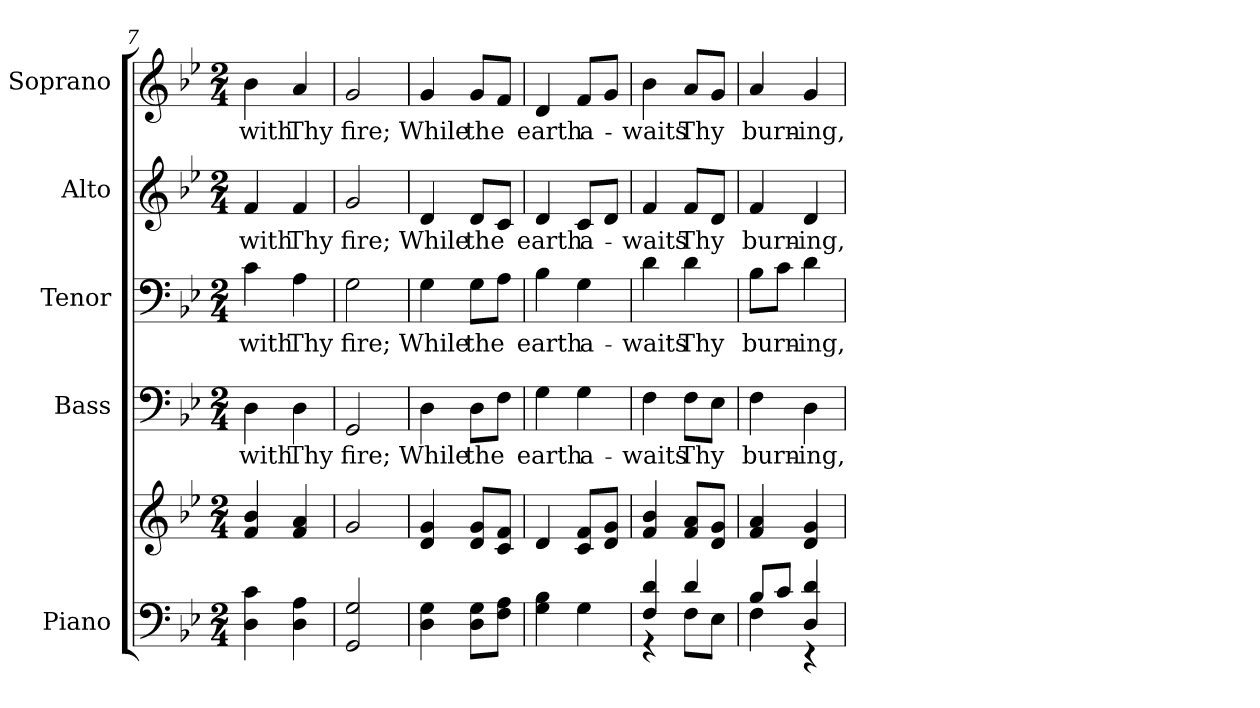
**kern	**kern	**kern	**text	**kern	**text	**kern	**text	**kern	**text
*part5	*part5	*part4	*part4	*part3	*part3	*part2	*part2	*part1	*part1
*staff6	*staff5	*staff4	*staff4	*staff3	*staff3	*staff2	*staff2	*staff1	*staff1
*I"Piano	*	*I"Bass	*	*I"Tenor	*	*I"Alto	*	*I"Soprano	*
*I'Pno.	*	*I'B.	*	*I'T.	*	*I'A.	*	*I'S.	*
*clefF4	*clefG2	*clefF4	*	*clefF4	*	*clefG2	*	*clefG2	*
*k[b-e-]	*k[b-e-]	*k[b-e-]	*	*k[b-e-]	*	*k[b-e-]	*	*k[b-e-]	*
*B-:	*B-:	*B-:	*	*B-:	*	*B-:	*	*B-:	*
*M2/4	*M2/4	*M2/4	*	*M2/4	*	*M2/4	*	*M2/4	*
=7	=7	=7	=7	=7	=7	=7	=7	=7	=7
!	!	!	!LO:LY:b:color=#000000	!	!	!	!	!	!
!	!	!	!	!	!LO:LY:b:color=#000000	!	!	!	!
!	!	!	!	!	!	!	!LO:LY:b:color=#000000	!	!
!	!	!	!	!	!	!	!	!	!LO:LY:b:color=#000000
4Di\ 4ci	4fi/ 4b-i	4Di\	with	4ci\	with	4fi/	with	4b-i\	with
!	!	!	!LO:LY:b:color=#000000	!	!	!	!	!	!
!	!	!	!	!	!LO:LY:b:color=#000000	!	!	!	!
!	!	!	!	!	!	!	!LO:LY:b:color=#000000	!	!
!	!	!	!	!	!	!	!	!	!LO:LY:b:color=#000000
4Di\ 4Ai	4fi/ 4ai	4Di\	Thy	4Ai\	Thy	4fi/	Thy	4ai/	Thy
=8	=8	=8	=8	=8	=8	=8	=8	=8	=8
!	!	!	!LO:LY:b:color=#000000	!	!	!	!	!	!
!	!	!	!	!	!LO:LY:b:color=#000000	!	!	!	!
!	!	!	!	!	!	!	!LO:LY:b:color=#000000	!	!
!	!	!	!	!	!	!	!	!	!LO:LY:b:color=#000000
2GGi/ 2Gi	2gi/	2GGi/	fire;	2Gi\	fire;	2gi/	fire;	2gi/	fire;
!!LO:PB:g=z
=9	=9	=9	=9	=9	=9	=9	=9	=9	=9
!	!	!	!LO:LY:b:color=#000000	!	!	!	!	!	!
!	!	!	!	!	!LO:LY:b:color=#000000	!	!	!	!
!	!	!	!	!	!	!	!LO:LY:b:color=#000000	!	!
!	!	!	!	!	!	!	!	!	!LO:LY:b:color=#000000
4Di\ 4Gi	4di/ 4gi	4Di\	While	4Gi\	While	4di/	While	4gi/	While
!	!	!	!LO:LY:b:color=#000000	!	!	!	!	!	!
!	!	!	!	!	!LO:LY:b:color=#000000	!	!	!	!
!	!	!	!	!	!	!	!LO:LY:b:color=#000000	!	!
!	!	!	!	!	!	!	!	!	!LO:LY:b:color=#000000
8Di\ 8GiL	8di/ 8giL	8Di\L	the	8Gi\L	the	8di/L	the	8gi/L	the
8Fi\ 8AiJ	8ci/ 8fiJ	8Fi\J	.	8Ai\J	.	8ci/J	.	8fi/J	.
=10	=10	=10	=10	=10	=10	=10	=10	=10	=10
!	!	!	!LO:LY:b:color=#000000	!	!	!	!	!	!
!	!	!	!	!	!LO:LY:b:color=#000000	!	!	!	!
!	!	!	!	!	!	!	!LO:LY:b:color=#000000	!	!
!	!	!	!	!	!	!	!	!	!LO:LY:b:color=#000000
4Gi\ 4B-i	4di/	4Gi\	earth	4B-i\	earth	4di/	earth	4di/	earth
!	!	!	!LO:LY:b:color=#000000	!	!	!	!	!	!
!	!	!	!	!	!LO:LY:b:color=#000000	!	!	!	!
!	!	!	!	!	!	!	!LO:LY:b:color=#000000	!	!
!	!	!	!	!	!	!	!	!	!LO:LY:b:color=#000000
4Gi\	8ci/ 8fiL	4Gi\	a-	4Gi\	a-	8ci/L	a-	8fi/L	a-
.	8di/ 8giJ	.	.	.	.	8di/J	.	8gi/J	.
=11	=11	=11	=11	=11	=11	=11	=11	=11	=11
*^	*	*	*	*	*	*	*	*	*
!	!	!	!	!LO:LY:b:color=#000000	!	!	!	!	!	!
!	!	!	!	!	!	!LO:LY:b:color=#000000	!	!	!	!
!	!	!	!	!	!	!	!	!LO:LY:b:color=#000000	!	!
!	!	!	!	!	!	!	!	!	!	!LO:LY:b:color=#000000
4Fi/ 4di	4r	4fi/ 4b-i	4Fi\	-waits	4di\	-waits	4fi/	-waits	4b-i\	-waits
!	!	!	!	!LO:LY:b:color=#000000	!	!	!	!	!	!
!	!	!	!	!	!	!LO:LY:b:color=#000000	!	!	!	!
!	!	!	!	!	!	!	!	!LO:LY:b:color=#000000	!	!
!	!	!	!	!	!	!	!	!	!	!LO:LY:b:color=#000000
4di/	8Fi\L	8fi/ 8aiL	8Fi\L	Thy	4di\	Thy	8fi/L	Thy	8ai/L	Thy
.	8E-i\J	8di/ 8giJ	8E-i\J	.	.	.	8di/J	.	8gi/J	.
=12	=12	=12	=12	=12	=12	=12	=12	=12	=12	=12
!	!	!	!	!LO:LY:b:color=#000000	!	!	!	!	!	!
!	!	!	!	!	!	!LO:LY:b:color=#000000	!	!	!	!
!	!	!	!	!	!	!	!	!LO:LY:b:color=#000000	!	!
!	!	!	!	!	!	!	!	!	!	!LO:LY:b:color=#000000
8B-i/L	4Fi\	4fi/ 4ai	4Fi\	burn-	8B-i\L	burn-	4fi/	burn-	4ai/	burn-
8ci/J	.	.	.	.	8ci\J	.	.	.	.	.
!	!	!	!	!LO:LY:b:color=#000000	!	!	!	!	!	!
!	!	!	!	!	!	!LO:LY:b:color=#000000	!	!	!	!
!	!	!	!	!	!	!	!	!LO:LY:b:color=#000000	!	!
!	!	!	!	!	!	!	!	!	!	!LO:LY:b:color=#000000
4Di/ 4di	4r	4di/ 4gi	4Di\	-ing,	4di\	-ing,	4di/	-ing,	4gi/	-ing,
*v	*v	*	*	*	*	*	*	*	*	*
=	=	=	=	=	=	=	=	=	=
*-	*-	*-	*-	*-	*-	*-	*-	*-	*-
